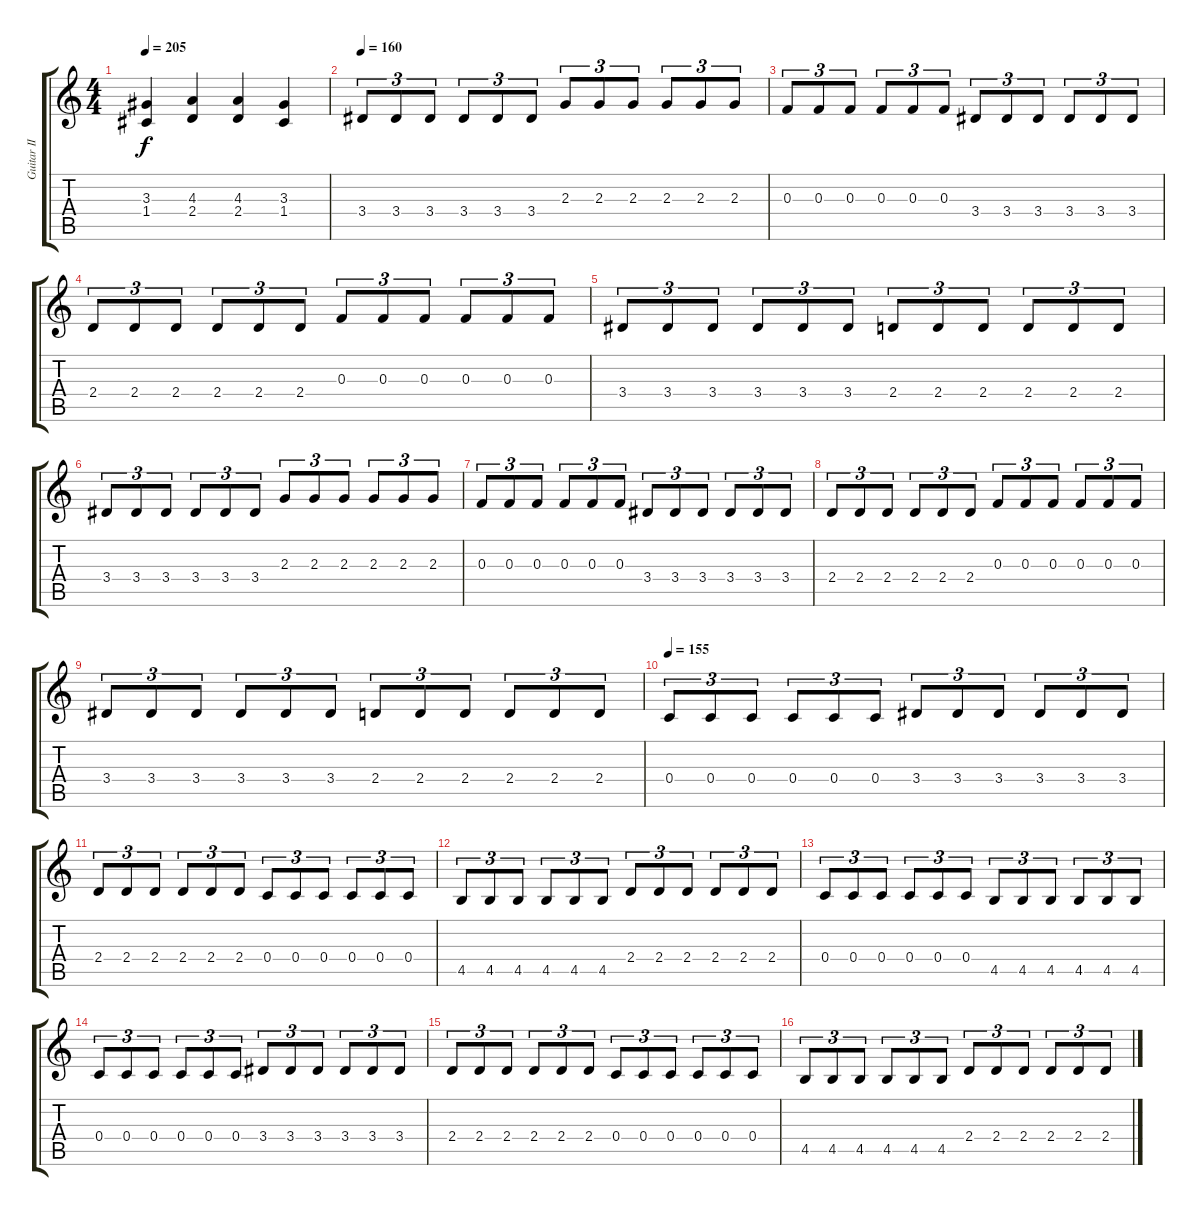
\track ("Guitar II" "Guitar II") {instrument distortionguitar}
\staff {score tabs}
\tuning (D4 A3 F3 C3 G2 D2) {hide}
\ts (4 4)
\tempo 205
\clef g2
\ks c
(3.3 1.4).4{dy f} (4.3 2.4).4 (4.3 2.4).4 (3.3 1.4).4 |
\tempo 160
3.4.8{tu (3 2)} 3.4.8{tu (3 2)} 3.4.8{tu (3 2)} 3.4.8{tu (3 2)} 3.4.8{tu (3 2)} 3.4.8{tu (3 2)} 2.3.8{tu (3 2)} 2.3.8{tu (3 2)} 2.3.8{tu (3 2)} 2.3.8{tu (3 2)} 2.3.8{tu (3 2)} 2.3.8{tu (3 2)} |
0.3.8{tu (3 2)} 0.3.8{tu (3 2)} 0.3.8{tu (3 2)} 0.3.8{tu (3 2)} 0.3.8{tu (3 2)} 0.3.8{tu (3 2)} 3.4.8{tu (3 2)} 3.4.8{tu (3 2)} 3.4.8{tu (3 2)} 3.4.8{tu (3 2)} 3.4.8{tu (3 2)} 3.4.8{tu (3 2)} |
2.4.8{tu (3 2)} 2.4.8{tu (3 2)} 2.4.8{tu (3 2)} 2.4.8{tu (3 2)} 2.4.8{tu (3 2)} 2.4.8{tu (3 2)} 0.3.8{tu (3 2)} 0.3.8{tu (3 2)} 0.3.8{tu (3 2)} 0.3.8{tu (3 2)} 0.3.8{tu (3 2)} 0.3.8{tu (3 2)} |
3.4.8{tu (3 2)} 3.4.8{tu (3 2)} 3.4.8{tu (3 2)} 3.4.8{tu (3 2)} 3.4.8{tu (3 2)} 3.4.8{tu (3 2)} 2.4.8{tu (3 2)} 2.4.8{tu (3 2)} 2.4.8{tu (3 2)} 2.4.8{tu (3 2)} 2.4.8{tu (3 2)} 2.4.8{tu (3 2)} |
3.4.8{tu (3 2)} 3.4.8{tu (3 2)} 3.4.8{tu (3 2)} 3.4.8{tu (3 2)} 3.4.8{tu (3 2)} 3.4.8{tu (3 2)} 2.3.8{tu (3 2)} 2.3.8{tu (3 2)} 2.3.8{tu (3 2)} 2.3.8{tu (3 2)} 2.3.8{tu (3 2)} 2.3.8{tu (3 2)} |
0.3.8{tu (3 2)} 0.3.8{tu (3 2)} 0.3.8{tu (3 2)} 0.3.8{tu (3 2)} 0.3.8{tu (3 2)} 0.3.8{tu (3 2)} 3.4.8{tu (3 2)} 3.4.8{tu (3 2)} 3.4.8{tu (3 2)} 3.4.8{tu (3 2)} 3.4.8{tu (3 2)} 3.4.8{tu (3 2)} |
2.4.8{tu (3 2)} 2.4.8{tu (3 2)} 2.4.8{tu (3 2)} 2.4.8{tu (3 2)} 2.4.8{tu (3 2)} 2.4.8{tu (3 2)} 0.3.8{tu (3 2)} 0.3.8{tu (3 2)} 0.3.8{tu (3 2)} 0.3.8{tu (3 2)} 0.3.8{tu (3 2)} 0.3.8{tu (3 2)} |
3.4.8{tu (3 2)} 3.4.8{tu (3 2)} 3.4.8{tu (3 2)} 3.4.8{tu (3 2)} 3.4.8{tu (3 2)} 3.4.8{tu (3 2)} 2.4.8{tu (3 2)} 2.4.8{tu (3 2)} 2.4.8{tu (3 2)} 2.4.8{tu (3 2)} 2.4.8{tu (3 2)} 2.4.8{tu (3 2)} |
\tempo 155
0.4.8{tu (3 2)} 0.4.8{tu (3 2)} 0.4.8{tu (3 2)} 0.4.8{tu (3 2)} 0.4.8{tu (3 2)} 0.4.8{tu (3 2)} 3.4.8{tu (3 2)} 3.4.8{tu (3 2)} 3.4.8{tu (3 2)} 3.4.8{tu (3 2)} 3.4.8{tu (3 2)} 3.4.8{tu (3 2)} |
2.4.8{tu (3 2)} 2.4.8{tu (3 2)} 2.4.8{tu (3 2)} 2.4.8{tu (3 2)} 2.4.8{tu (3 2)} 2.4.8{tu (3 2)} 0.4.8{tu (3 2)} 0.4.8{tu (3 2)} 0.4.8{tu (3 2)} 0.4.8{tu (3 2)} 0.4.8{tu (3 2)} 0.4.8{tu (3 2)} |
4.5.8{tu (3 2)} 4.5.8{tu (3 2)} 4.5.8{tu (3 2)} 4.5.8{tu (3 2)} 4.5.8{tu (3 2)} 4.5.8{tu (3 2)} 2.4.8{tu (3 2)} 2.4.8{tu (3 2)} 2.4.8{tu (3 2)} 2.4.8{tu (3 2)} 2.4.8{tu (3 2)} 2.4.8{tu (3 2)} |
0.4.8{tu (3 2)} 0.4.8{tu (3 2)} 0.4.8{tu (3 2)} 0.4.8{tu (3 2)} 0.4.8{tu (3 2)} 0.4.8{tu (3 2)} 4.5.8{tu (3 2)} 4.5.8{tu (3 2)} 4.5.8{tu (3 2)} 4.5.8{tu (3 2)} 4.5.8{tu (3 2)} 4.5.8{tu (3 2)} |
0.4.8{tu (3 2)} 0.4.8{tu (3 2)} 0.4.8{tu (3 2)} 0.4.8{tu (3 2)} 0.4.8{tu (3 2)} 0.4.8{tu (3 2)} 3.4.8{tu (3 2)} 3.4.8{tu (3 2)} 3.4.8{tu (3 2)} 3.4.8{tu (3 2)} 3.4.8{tu (3 2)} 3.4.8{tu (3 2)} |
2.4.8{tu (3 2)} 2.4.8{tu (3 2)} 2.4.8{tu (3 2)} 2.4.8{tu (3 2)} 2.4.8{tu (3 2)} 2.4.8{tu (3 2)} 0.4.8{tu (3 2)} 0.4.8{tu (3 2)} 0.4.8{tu (3 2)} 0.4.8{tu (3 2)} 0.4.8{tu (3 2)} 0.4.8{tu (3 2)} |
4.5.8{tu (3 2)} 4.5.8{tu (3 2)} 4.5.8{tu (3 2)} 4.5.8{tu (3 2)} 4.5.8{tu (3 2)} 4.5.8{tu (3 2)} 2.4.8{tu (3 2)} 2.4.8{tu (3 2)} 2.4.8{tu (3 2)} 2.4.8{tu (3 2)} 2.4.8{tu (3 2)} 2.4.8{tu (3 2)}
